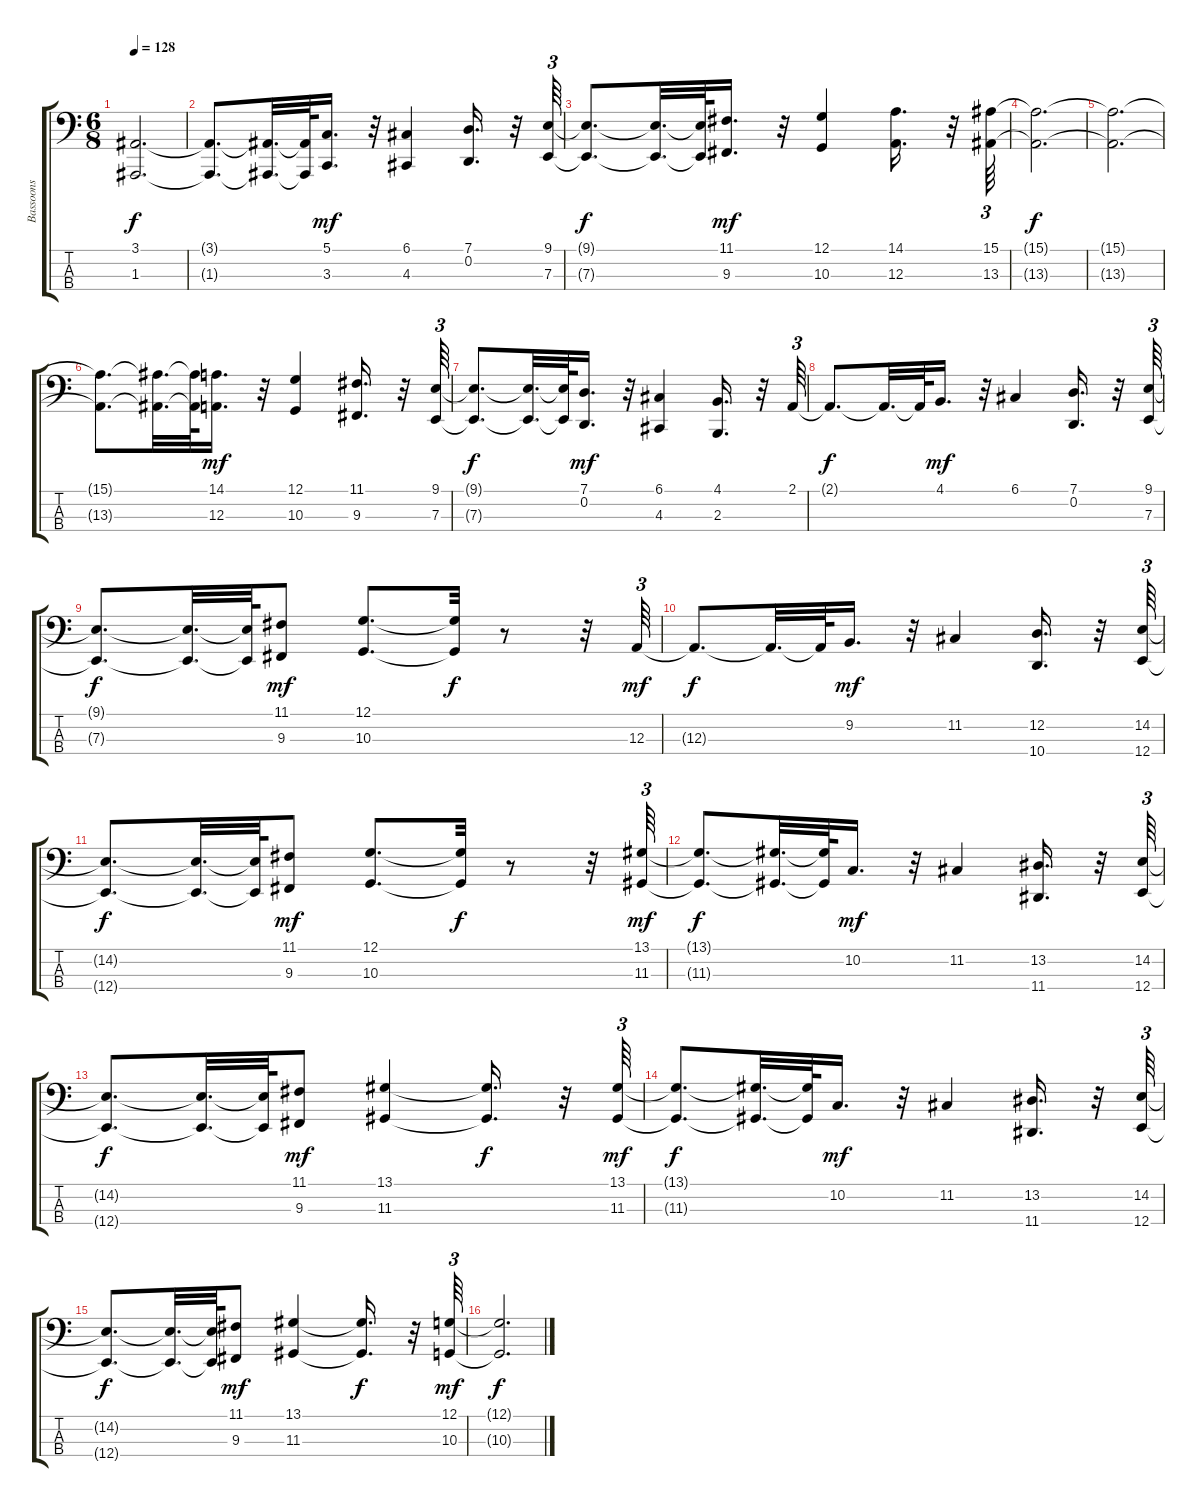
\track ("Bassoons" "Bassoons") {instrument bassoon}
\staff {score tabs}
\tuning (G2 D2 A1 E1) {hide}
\ts (6 8)
\tempo 128
\clef f4
\ks c
(3.1{t} 1.3{t}).2{d dy f} |
(3.1{t} 1.3{t}).8{d} (3.1{t} 1.3{t}).32{d} (3.1{t} 1.3{t}).64 (5.1 3.3).16{d dy mf} r.32 (6.1 4.3).4 (7.1 0.2).16{d} r.32 (9.1 7.3).64{tu (3 2)} |
(9.1{t} 7.3{t}).8{d dy f} (9.1{t} 7.3{t}).32{d} (9.1{t} 7.3{t}).64 (11.1 9.3).16{d dy mf} r.32 (12.1 10.3).4 (14.1 12.3).16{d} r.32 (15.1 13.3).64{tu (3 2)} |
(15.1{t} 13.3{t}).2{d dy f} |
(15.1{t} 13.3{t}).2{d} |
(15.1{t} 13.3{t}).8{d} (15.1{t} 13.3{t}).32{d} (15.1{t} 13.3{t}).64 (14.1 12.3).16{d dy mf} r.32 (12.1 10.3).4 (11.1 9.3).16{d} r.32 (9.1 7.3).64{tu (3 2)} |
(9.1{t} 7.3{t}).8{d dy f} (9.1{t} 7.3{t}).32{d} (9.1{t} 7.3{t}).64 (7.1 0.2).16{d dy mf} r.32 (6.1 4.3).4 (4.1 2.3).16{d} r.32 2.1.64{tu (3 2)} |
2.1{t}.8{d dy f} 2.1{t}.32{d} 2.1{t}.64 4.1.16{d dy mf} r.32 6.1.4 (7.1 0.2).16{d} r.32 (9.1 7.3).64{tu (3 2)} |
(9.1{t} 7.3{t}).8{d dy f} (9.1{t} 7.3{t}).32{d} (9.1{t} 7.3{t}).64 (11.1 9.3).8{dy mf} (12.1 10.3).8{d} (12.1{t} 10.3{t}).32{dy f} r.8 r.32 12.3.64{tu (3 2) dy mf} |
12.3{t}.8{d dy f} 12.3{t}.32{d} 12.3{t}.64 9.2.16{d dy mf} r.32 11.2.4 (12.2 10.4).16{d} r.32 (14.2 12.4).64{tu (3 2)} |
(14.2{t} 12.4{t}).8{d dy f} (14.2{t} 12.4{t}).32{d} (14.2{t} 12.4{t}).64 (11.1 9.3).8{dy mf} (12.1 10.3).8{d} (12.1{t} 10.3{t}).32{dy f} r.8 r.32 (13.1 11.3).64{tu (3 2) dy mf} |
(13.1{t} 11.3{t}).8{d dy f} (13.1{t} 11.3{t}).32{d} (13.1{t} 11.3{t}).64 10.2.16{d dy mf} r.32 11.2.4 (13.2 11.4).16{d} r.32 (14.2 12.4).64{tu (3 2)} |
(14.2{t} 12.4{t}).8{d dy f} (14.2{t} 12.4{t}).32{d} (14.2{t} 12.4{t}).64 (11.1 9.3).8{dy mf} (13.1 11.3).4 (13.1{t} 11.3{t}).16{d dy f} r.32 (13.1 11.3).64{tu (3 2) dy mf} |
(13.1{t} 11.3{t}).8{d dy f} (13.1{t} 11.3{t}).32{d} (13.1{t} 11.3{t}).64 10.2.16{d dy mf} r.32 11.2.4 (13.2 11.4).16{d} r.32 (14.2 12.4).64{tu (3 2)} |
(14.2{t} 12.4{t}).8{d dy f} (14.2{t} 12.4{t}).32{d} (14.2{t} 12.4{t}).64 (11.1 9.3).8{dy mf} (13.1 11.3).4 (13.1{t} 11.3{t}).16{d dy f} r.32 (12.1 10.3).64{tu (3 2) dy mf} |
(12.1{t} 10.3{t}).2{d dy f}
